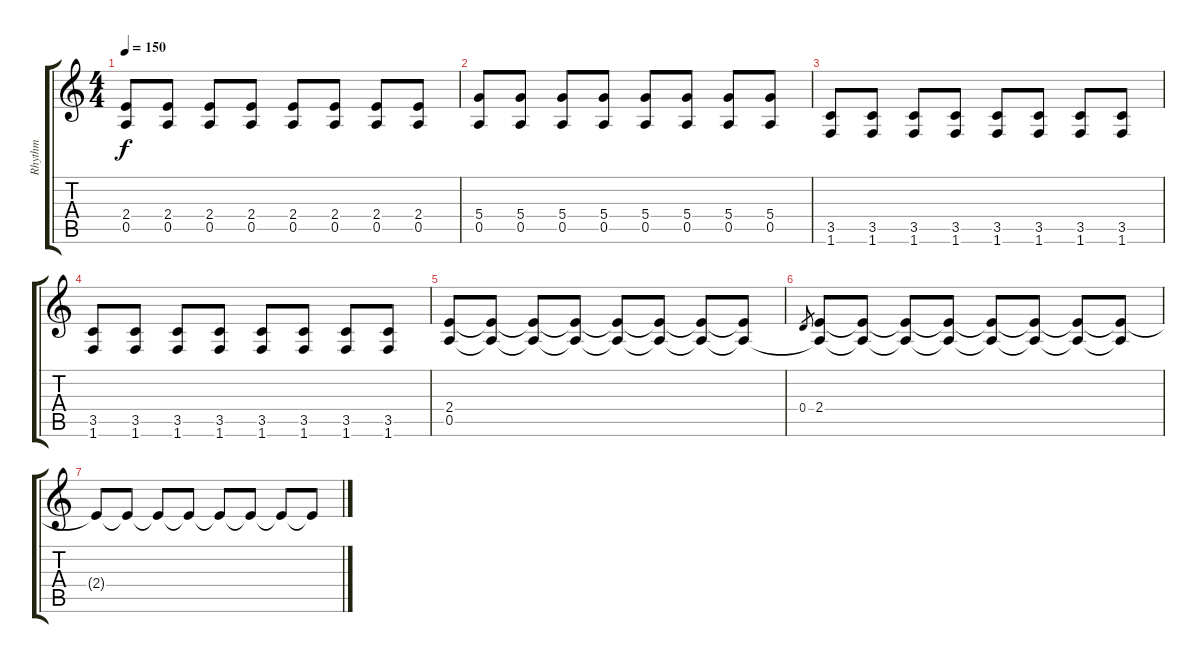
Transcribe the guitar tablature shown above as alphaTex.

\track ("Rhythm" "Rhythm") {instrument distortionguitar}
\staff {score tabs}
\tuning (E4 B3 G3 D3 A2 E2) {hide}
\ts (4 4)
\tempo 150
\clef g2
\ks c
(2.4 0.5).8{dy f} (2.4 0.5).8 (2.4 0.5).8 (2.4 0.5).8 (2.4 0.5).8 (2.4 0.5).8 (2.4 0.5).8 (2.4 0.5).8 |
(5.4 0.5).8 (5.4 0.5).8 (5.4 0.5).8 (5.4 0.5).8 (5.4 0.5).8 (5.4 0.5).8 (5.4 0.5).8 (5.4 0.5).8 |
(3.5 1.6).8 (3.5 1.6).8 (3.5 1.6).8 (3.5 1.6).8 (3.5 1.6).8 (3.5 1.6).8 (3.5 1.6).8 (3.5 1.6).8 |
(3.5 1.6).8 (3.5 1.6).8 (3.5 1.6).8 (3.5 1.6).8 (3.5 1.6).8 (3.5 1.6).8 (3.5 1.6).8 (3.5 1.6).8 |
(2.4 0.5).8 (2.4{t} 0.5{t}).8 (2.4{t} 0.5{t}).8 (2.4{t} 0.5{t}).8 (2.4{t} 0.5{t}).8 (2.4{t} 0.5{t}).8 (2.4{t} 0.5{t}).8 (2.4{t} 0.5{t}).8 |
0.4.8{gr} (2.4 0.5{t}).8{volume 0} (2.4{t} 0.5{t}).8 (2.4{t} 0.5{t}).8 (2.4{t} 0.5{t}).8 (2.4{t} 0.5{t}).8 (2.4{t} 0.5{t}).8 (2.4{t} 0.5{t}).8 (2.4{t} 0.5{t}).8 |
2.4{t}.8 2.4{t}.8 2.4{t}.8 2.4{t}.8 2.4{t}.8 2.4{t}.8 2.4{t}.8 2.4{t}.8
